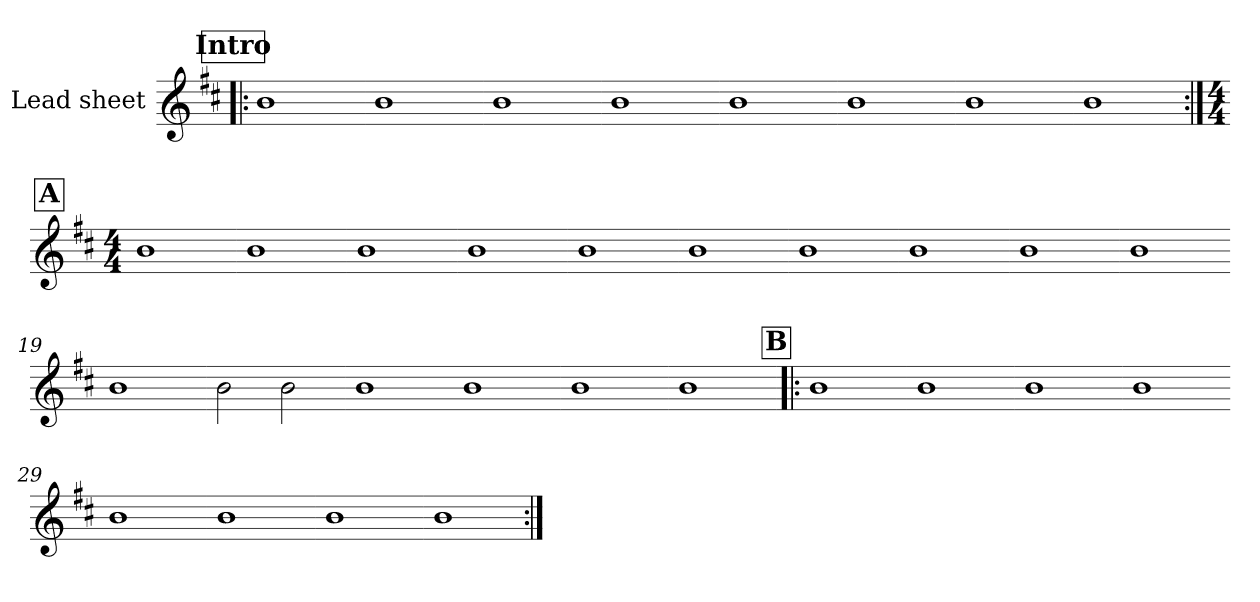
**kern
*part1
*staff1
*I"Lead sheet
!!LO:LB:g=z
*clefG2
*k[f#c#]
*D:
!!LO:REH:place=s1:a:t=Intro
=1!|:
1b
=2-
1b
=3-
1b
=4-
1b
=5-
1b
=6-
1b
=7-
1b
=8-
1b
!!LO:LB:g=z
!!LO:REH:place=s1:a:t=A
=9:|!
*M4/4
1b
=10-
1b
=11-
1b
=12-
1b
!!LO:LB:g=z
=13-
1b
=14-
1b
=15-
1b
=16-
1b
!!LO:LB:g=z
=17-
1b
=18-
1b
=19-
1b
=20-
2b
2b
!!LO:LB:g=z
=21-
1b
=22-
1b
=23-
1b
=24-
1b
!!LO:LB:g=z
!!LO:REH:place=s1:a:t=B
=25!|:
1b
=26-
1b
=27-
1b
=28-
1b
=29-
1b
=30-
1b
=31-
1b
=32-
1b
=:|!
*-
